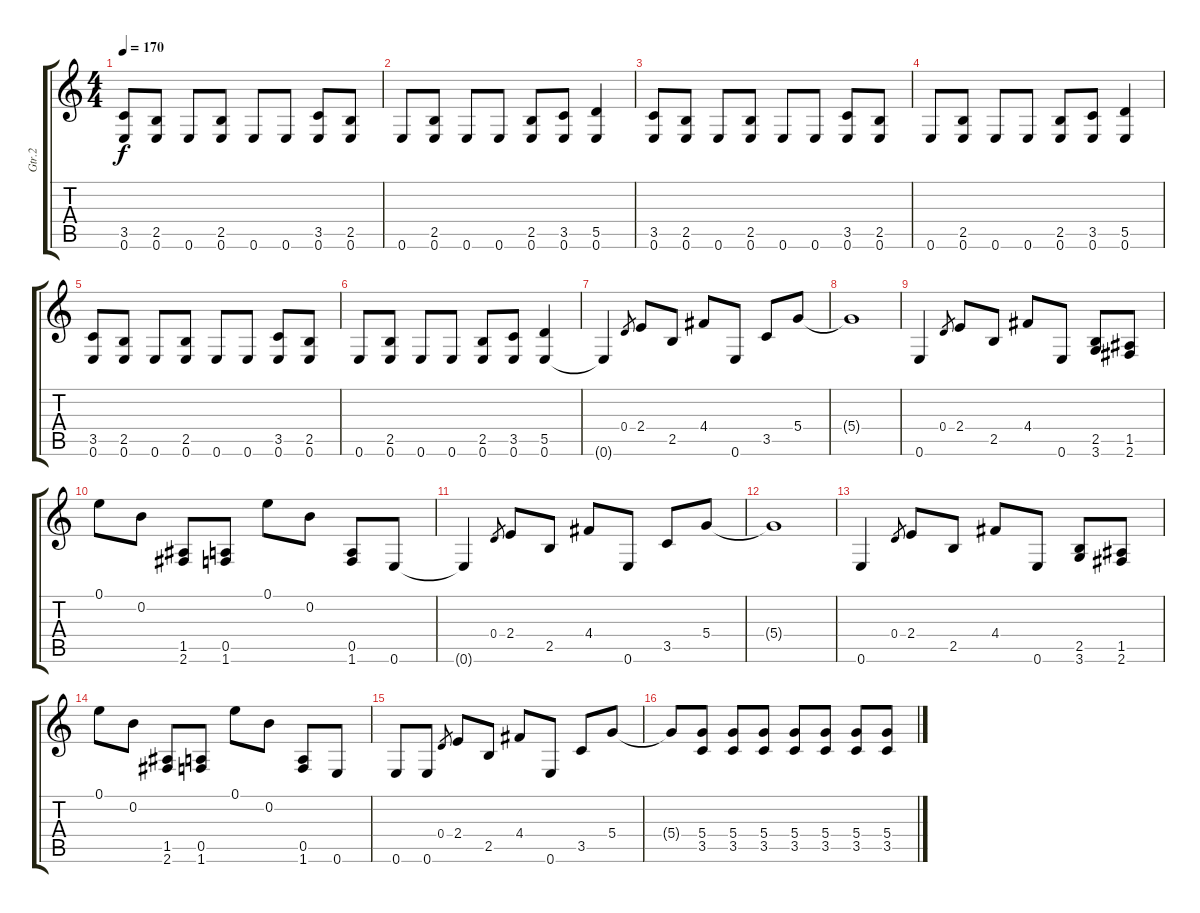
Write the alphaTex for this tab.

\track ("Gtr.2" "Gtr.2") {instrument distortionguitar}
\staff {score tabs}
\tuning (E4 B3 G3 D3 A2 E2) {hide}
\ts (4 4)
\tempo 170
\clef g2
\ks c
(3.5 0.6).8{dy f} (2.5 0.6).8 0.6.8 (2.5 0.6).8 0.6.8 0.6.8 (3.5 0.6).8 (2.5 0.6).8 |
0.6.8 (2.5 0.6).8 0.6.8 0.6.8 (2.5 0.6).8 (3.5 0.6).8 (5.5 0.6).4 |
(3.5 0.6).8 (2.5 0.6).8 0.6.8 (2.5 0.6).8 0.6.8 0.6.8 (3.5 0.6).8 (2.5 0.6).8 |
0.6.8 (2.5 0.6).8 0.6.8 0.6.8 (2.5 0.6).8 (3.5 0.6).8 (5.5 0.6).4 |
(3.5 0.6).8 (2.5 0.6).8 0.6.8 (2.5 0.6).8 0.6.8 0.6.8 (3.5 0.6).8 (2.5 0.6).8 |
0.6.8 (2.5 0.6).8 0.6.8 0.6.8 (2.5 0.6).8 (3.5 0.6).8 (5.5 0.6).4 |
0.6{t}.4 0.4.8{gr} 2.4.8 2.5.8 4.4.8 0.6.8 3.5.8 5.4.8 |
5.4{t}.1 |
0.6.4 0.4.8{gr} 2.4.8 2.5.8 4.4.8 0.6.8 (2.5 3.6).8 (1.5 2.6).8 |
0.1.8 0.2.8 (1.5 2.6).8 (0.5 1.6).8 0.1.8 0.2.8 (0.5 1.6).8 0.6.8 |
0.6{t}.4 0.4.8{gr} 2.4.8 2.5.8 4.4.8 0.6.8 3.5.8 5.4.8 |
5.4{t}.1 |
0.6.4 0.4.8{gr} 2.4.8 2.5.8 4.4.8 0.6.8 (2.5 3.6).8 (1.5 2.6).8 |
0.1.8 0.2.8 (1.5 2.6).8 (0.5 1.6).8 0.1.8 0.2.8 (0.5 1.6).8 0.6.8 |
0.6.8 0.6.8 0.4.8{gr} 2.4.8 2.5.8 4.4.8 0.6.8 3.5.8 5.4.8 |
5.4{t}.8 (5.4 3.5).8 (5.4 3.5).8 (5.4 3.5).8 (5.4 3.5).8 (5.4 3.5).8 (5.4 3.5).8 (5.4 3.5).8
